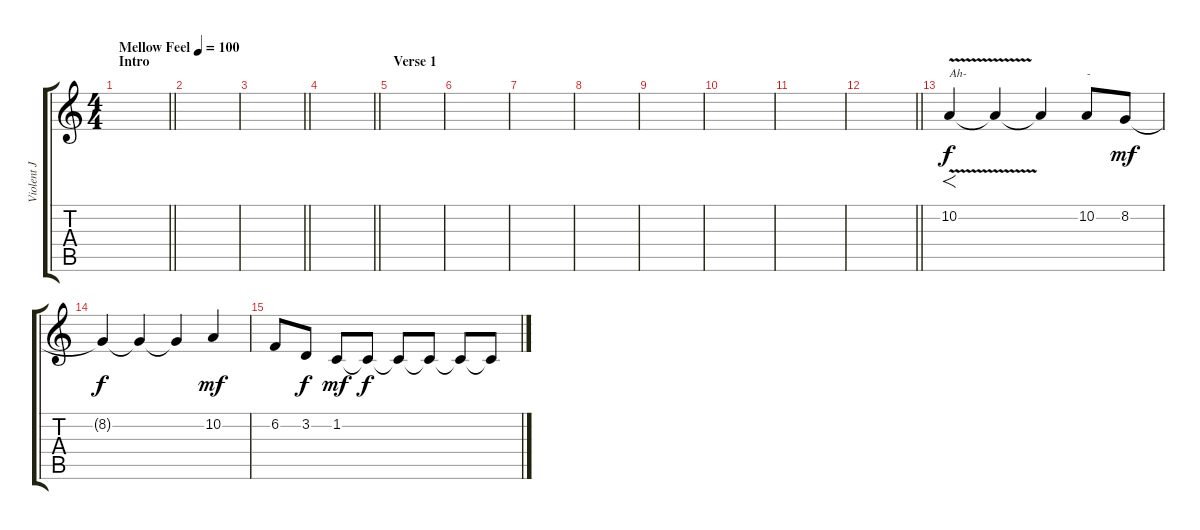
\track ("Violent J (and Lette)" "Violent J ") {instrument lead8bassandlead}
\staff {score tabs}
\tuning (E4 B3 G3 D3 A2 E2) {hide}
\ts (4 4)
\section ("" "Intro")
\tempo (100 "Mellow Feel")
\clef g2
\barLineRight lightlight
\ks c
|
|
\barLineRight lightlight
|
\barLineRight lightlight
|
\section ("" "Verse 1")
|
|
|
|
|
|
|
\barLineRight lightlight
|
10.2{v}.4{f txt "Ah-"} 10.2{t}.4{dy f} 10.2{t}.4 10.2.8{txt "-"} 8.2.8{dy mf} |
8.2{t}.4{dy f} 8.2{t}.4 8.2{t}.4 10.2.4{dy mf} |
6.2.8 3.2.8{dy f} 1.2.8{dy mf} 1.2{t}.8{dy f} 1.2{t}.8{volume 6} 1.2{t}.8 1.2{t}.8 1.2{t}.8
